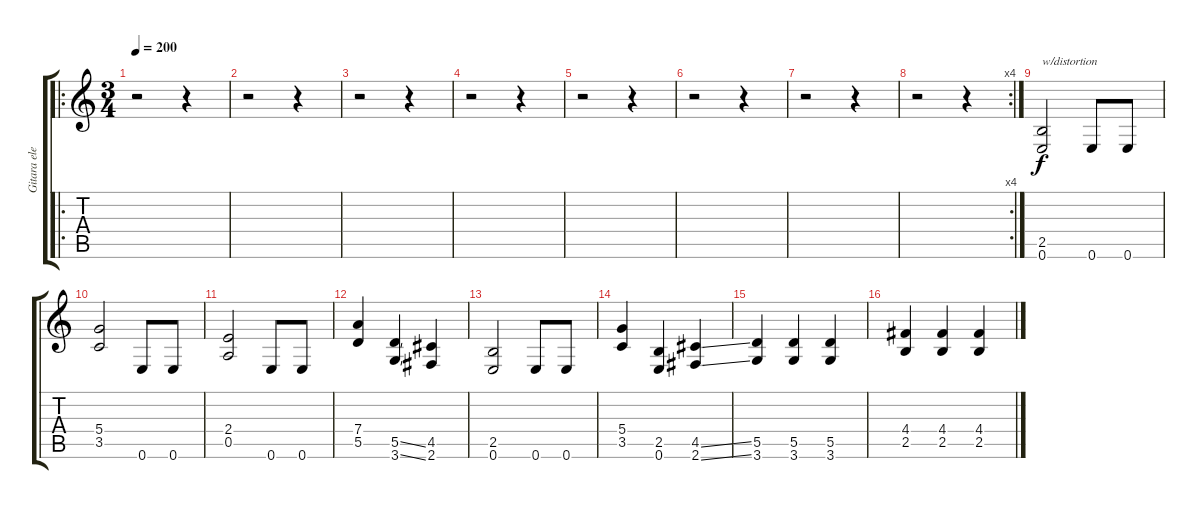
\track ("Gitara elektryczna 1" "Gitara ele") {instrument distortionguitar}
\staff {score tabs}
\tuning (E4 B3 G3 D3 A2 E2) {hide}
\ro
\ts (3 4)
\tempo 200
\clef g2
\ks c
r.2{dy f instrument distortionguitar} r.4 |
r.2 r.4 |
r.2 r.4 |
r.2 r.4 |
r.2 r.4 |
r.2 r.4 |
r.2 r.4 |
\rc 4
r.2 r.4 |
(2.5 0.6).2{txt "w/distortion"} 0.6.8 0.6.8 |
(5.4 3.5).2 0.6.8 0.6.8 |
(2.4 0.5).2 0.6.8 0.6.8 |
(7.4 5.5).4 (5.5{ss} 3.6{ss}).4 (4.5 2.6).4 |
(2.5 0.6).2 0.6.8 0.6.8 |
(5.4 3.5).4 (2.5 0.6).4 (4.5{ss} 2.6{ss}).4 |
(5.5 3.6).4 (5.5 3.6).4 (5.5 3.6).4 |
(4.4 2.5).4 (4.4 2.5).4 (4.4 2.5).4
